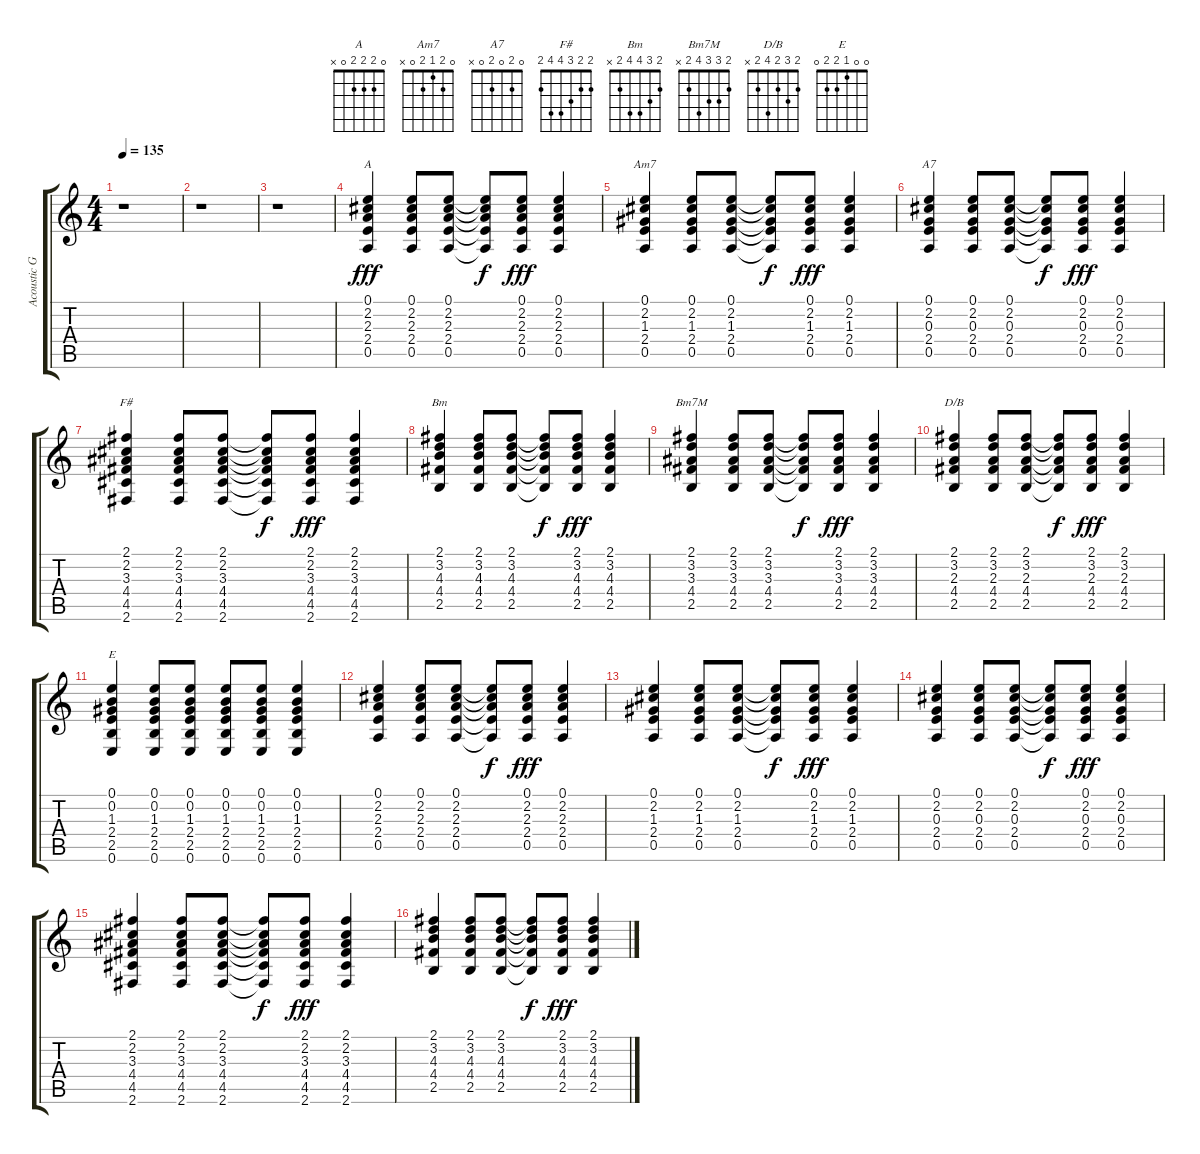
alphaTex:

\track ("Acoustic Guitar" "Acoustic G") {instrument acousticguitarsteel}
\staff {score tabs}
\tuning (E4 B3 G3 D3 A2 E2) {hide}
\chord ("A" 0 2 2 2 0 x)
\chord ("Am7" 0 2 1 2 0 x)
\chord ("A7" 0 2 0 2 0 x)
\chord ("F#" 2 2 3 4 4 2)
\chord ("Bm" 2 3 4 4 2 x)
\chord ("Bm7M" 2 3 3 4 2 x)
\chord ("D/B" 2 3 2 4 2 x)
\chord ("E" 0 0 1 2 2 0)
\ts (4 4)
\tempo 135
\clef g2
\ks c
r.1{dy fff} |
r.1 |
r.1 |
(0.1 2.2 2.3 2.4 0.5).4{ch "A"} (0.1 2.2 2.3 2.4 0.5).8 (0.1 2.2 2.3 2.4 0.5).8 (0.1{t} 2.2{t} 2.3{t} 2.4{t} 0.5{t}).8{dy f} (0.1 2.2 2.3 2.4 0.5).8{dy fff} (0.1 2.2 2.3 2.4 0.5).4 |
(0.1 2.2 1.3 2.4 0.5).4{ch "Am7"} (0.1 2.2 1.3 2.4 0.5).8 (0.1 2.2 1.3 2.4 0.5).8 (0.1{t} 2.2{t} 1.3{t} 2.4{t} 0.5{t}).8{dy f} (0.1 2.2 1.3 2.4 0.5).8{dy fff} (0.1 2.2 1.3 2.4 0.5).4 |
(0.1 2.2 0.3 2.4 0.5).4{ch "A7"} (0.1 2.2 0.3 2.4 0.5).8 (0.1 2.2 0.3 2.4 0.5).8 (0.1{t} 2.2{t} 0.3{t} 2.4{t} 0.5{t}).8{dy f} (0.1 2.2 0.3 2.4 0.5).8{dy fff} (0.1 2.2 0.3 2.4 0.5).4 |
(2.1 2.2 3.3 4.4 4.5 2.6).4{ch "F#"} (2.1 2.2 3.3 4.4 4.5 2.6).8 (2.1 2.2 3.3 4.4 4.5 2.6).8 (2.1{t} 2.2{t} 3.3{t} 4.4{t} 4.5{t} 2.6{t}).8{dy f} (2.1 2.2 3.3 4.4 4.5 2.6).8{dy fff} (2.1 2.2 3.3 4.4 4.5 2.6).4 |
(2.1 3.2 4.3 4.4 2.5).4{ch "Bm"} (2.1 3.2 4.3 4.4 2.5).8 (2.1 3.2 4.3 4.4 2.5).8 (2.1{t} 3.2{t} 4.3{t} 4.4{t} 2.5{t}).8{dy f} (2.1 3.2 4.3 4.4 2.5).8{dy fff} (2.1 3.2 4.3 4.4 2.5).4 |
(2.1 3.2 3.3 4.4 2.5).4{ch "Bm7M"} (2.1 3.2 3.3 4.4 2.5).8 (2.1 3.2 3.3 4.4 2.5).8 (2.1{t} 3.2{t} 3.3{t} 4.4{t} 2.5{t}).8{dy f} (2.1 3.2 3.3 4.4 2.5).8{dy fff} (2.1 3.2 3.3 4.4 2.5).4 |
(2.1 3.2 2.3 4.4 2.5).4{ch "D/B"} (2.1 3.2 2.3 4.4 2.5).8 (2.1 3.2 2.3 4.4 2.5).8 (2.1{t} 3.2{t} 2.3{t} 4.4{t} 2.5{t}).8{dy f} (2.1 3.2 2.3 4.4 2.5).8{dy fff} (2.1 3.2 2.3 4.4 2.5).4 |
(0.1 0.2 1.3 2.4 2.5 0.6).4{ch "E"} (0.1 0.2 1.3 2.4 2.5 0.6).8 (0.1 0.2 1.3 2.4 2.5 0.6).8 (0.1 0.2 1.3 2.4 2.5 0.6).8 (0.1 0.2 1.3 2.4 2.5 0.6).8 (0.1 0.2 1.3 2.4 2.5 0.6).4 |
(0.1 2.2 2.3 2.4 0.5).4 (0.1 2.2 2.3 2.4 0.5).8 (0.1 2.2 2.3 2.4 0.5).8 (0.1{t} 2.2{t} 2.3{t} 2.4{t} 0.5{t}).8{dy f} (0.1 2.2 2.3 2.4 0.5).8{dy fff} (0.1 2.2 2.3 2.4 0.5).4 |
(0.1 2.2 1.3 2.4 0.5).4 (0.1 2.2 1.3 2.4 0.5).8 (0.1 2.2 1.3 2.4 0.5).8 (0.1{t} 2.2{t} 1.3{t} 2.4{t} 0.5{t}).8{dy f} (0.1 2.2 1.3 2.4 0.5).8{dy fff} (0.1 2.2 1.3 2.4 0.5).4 |
(0.1 2.2 0.3 2.4 0.5).4 (0.1 2.2 0.3 2.4 0.5).8 (0.1 2.2 0.3 2.4 0.5).8 (0.1{t} 2.2{t} 0.3{t} 2.4{t} 0.5{t}).8{dy f} (0.1 2.2 0.3 2.4 0.5).8{dy fff} (0.1 2.2 0.3 2.4 0.5).4 |
(2.1 2.2 3.3 4.4 4.5 2.6).4 (2.1 2.2 3.3 4.4 4.5 2.6).8 (2.1 2.2 3.3 4.4 4.5 2.6).8 (2.1{t} 2.2{t} 3.3{t} 4.4{t} 4.5{t} 2.6{t}).8{dy f} (2.1 2.2 3.3 4.4 4.5 2.6).8{dy fff} (2.1 2.2 3.3 4.4 4.5 2.6).4 |
(2.1 3.2 4.3 4.4 2.5).4 (2.1 3.2 4.3 4.4 2.5).8 (2.1 3.2 4.3 4.4 2.5).8 (2.1{t} 3.2{t} 4.3{t} 4.4{t} 2.5{t}).8{dy f} (2.1 3.2 4.3 4.4 2.5).8{dy fff} (2.1 3.2 4.3 4.4 2.5).4
